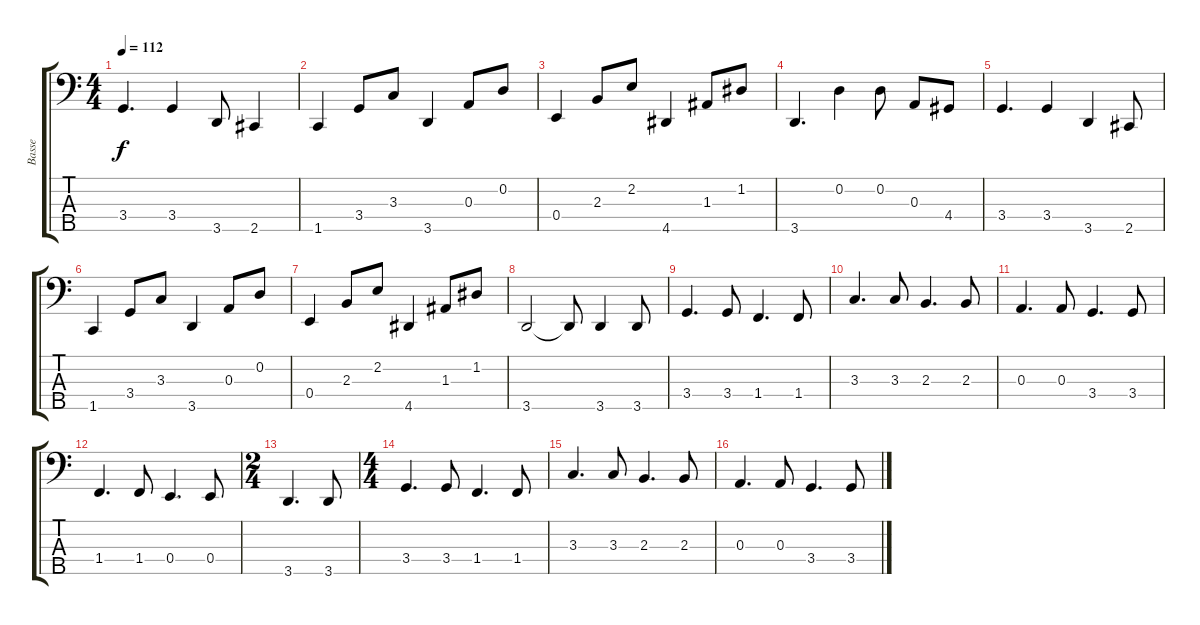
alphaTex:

\track ("Basse" "Basse") {instrument electricbasspick}
\staff {score tabs}
\tuning (G2 D2 A1 E1 B0) {hide}
\ts (4 4)
\tempo 112
\clef f4
\ks c
3.4.4{d dy f} 3.4.4 3.5.8 2.5.4 |
1.5.4 3.4.8 3.3.8 3.5.4 0.3.8 0.2.8 |
0.4.4 2.3.8 2.2.8 4.5.4 1.3.8 1.2.8 |
3.5.4{d} 0.2.4 0.2.8 0.3.8 4.4.8 |
3.4.4{d} 3.4.4 3.5.4 2.5.8 |
1.5.4 3.4.8 3.3.8 3.5.4 0.3.8 0.2.8 |
0.4.4 2.3.8 2.2.8 4.5.4 1.3.8 1.2.8 |
3.5.2 3.5{t}.8 3.5.4 3.5.8 |
3.4.4{d} 3.4.8 1.4.4{d} 1.4.8 |
3.3.4{d} 3.3.8 2.3.4{d} 2.3.8 |
0.3.4{d} 0.3.8 3.4.4{d} 3.4.8 |
1.4.4{d} 1.4.8 0.4.4{d} 0.4.8 |
\ts (2 4)
3.5.4{d} 3.5.8 |
\ts (4 4)
3.4.4{d} 3.4.8 1.4.4{d} 1.4.8 |
3.3.4{d} 3.3.8 2.3.4{d} 2.3.8 |
0.3.4{d} 0.3.8 3.4.4{d} 3.4.8
